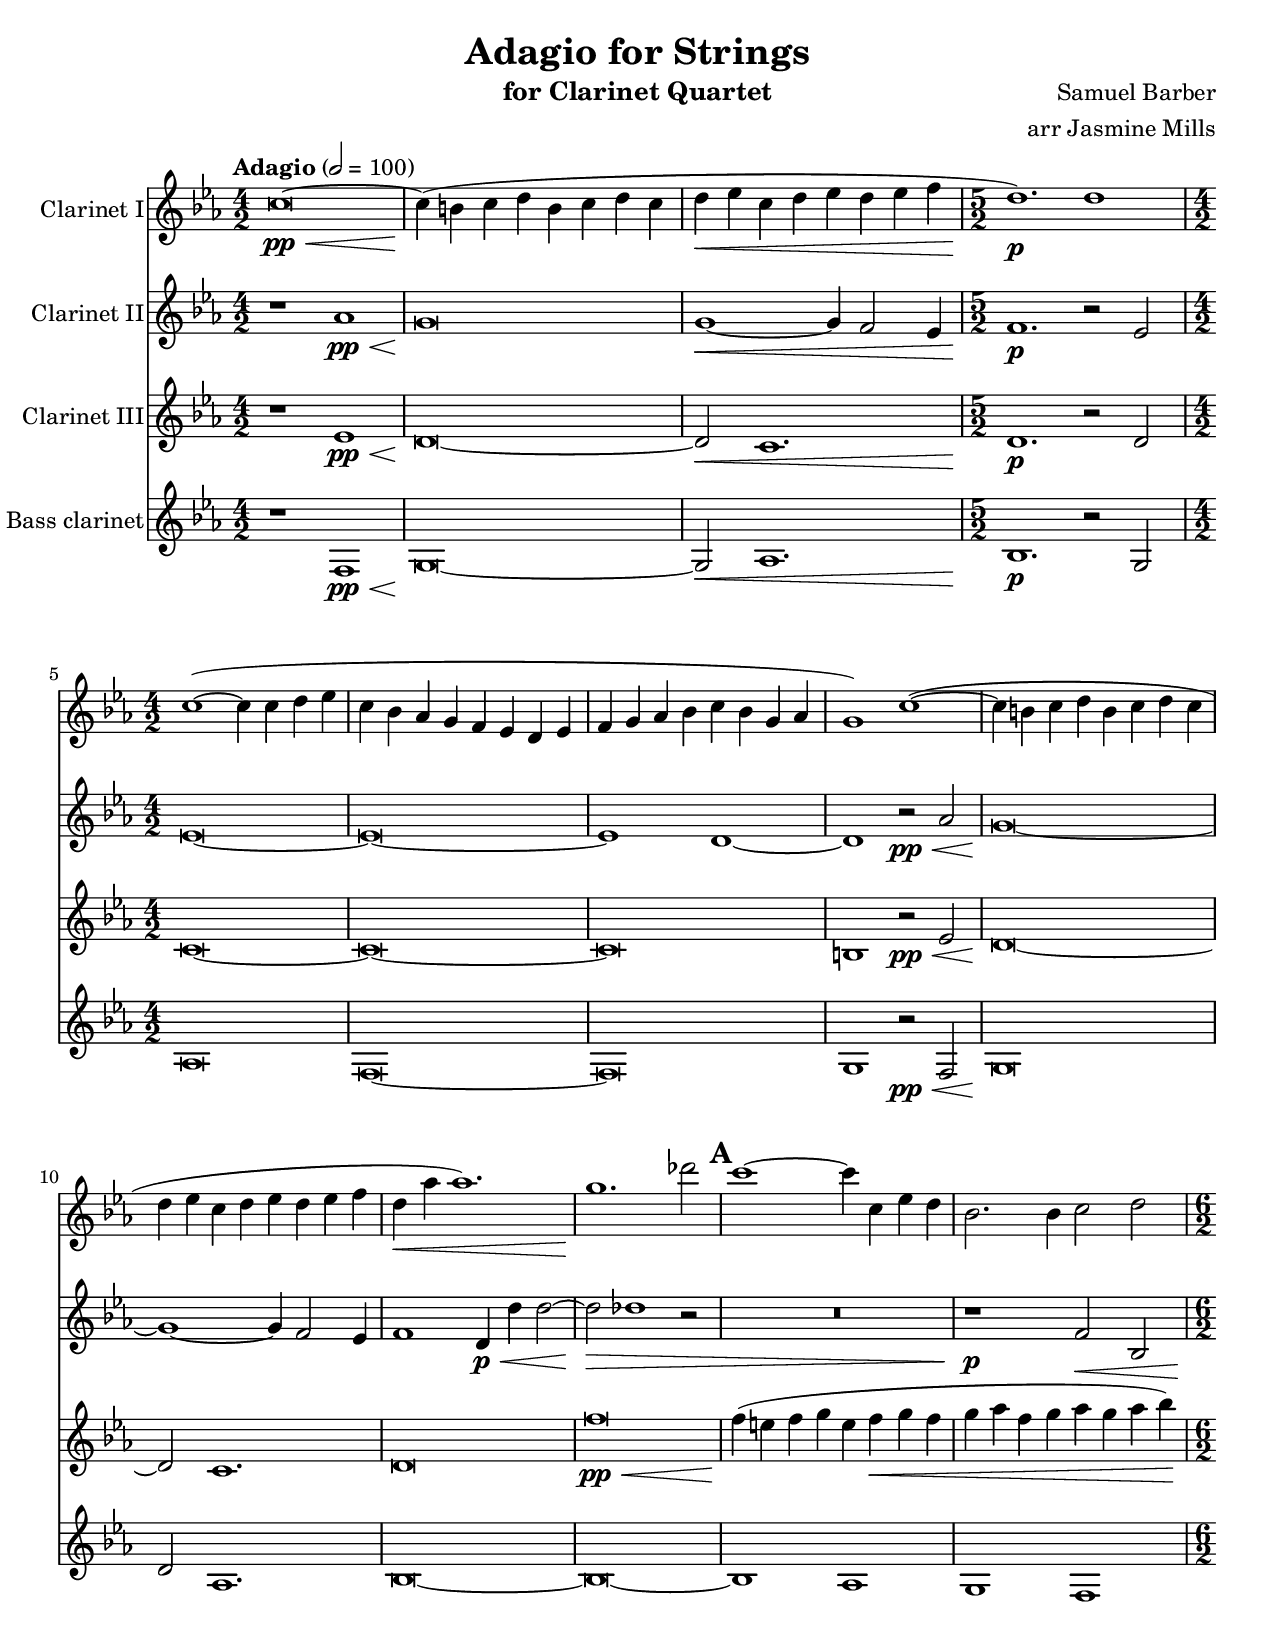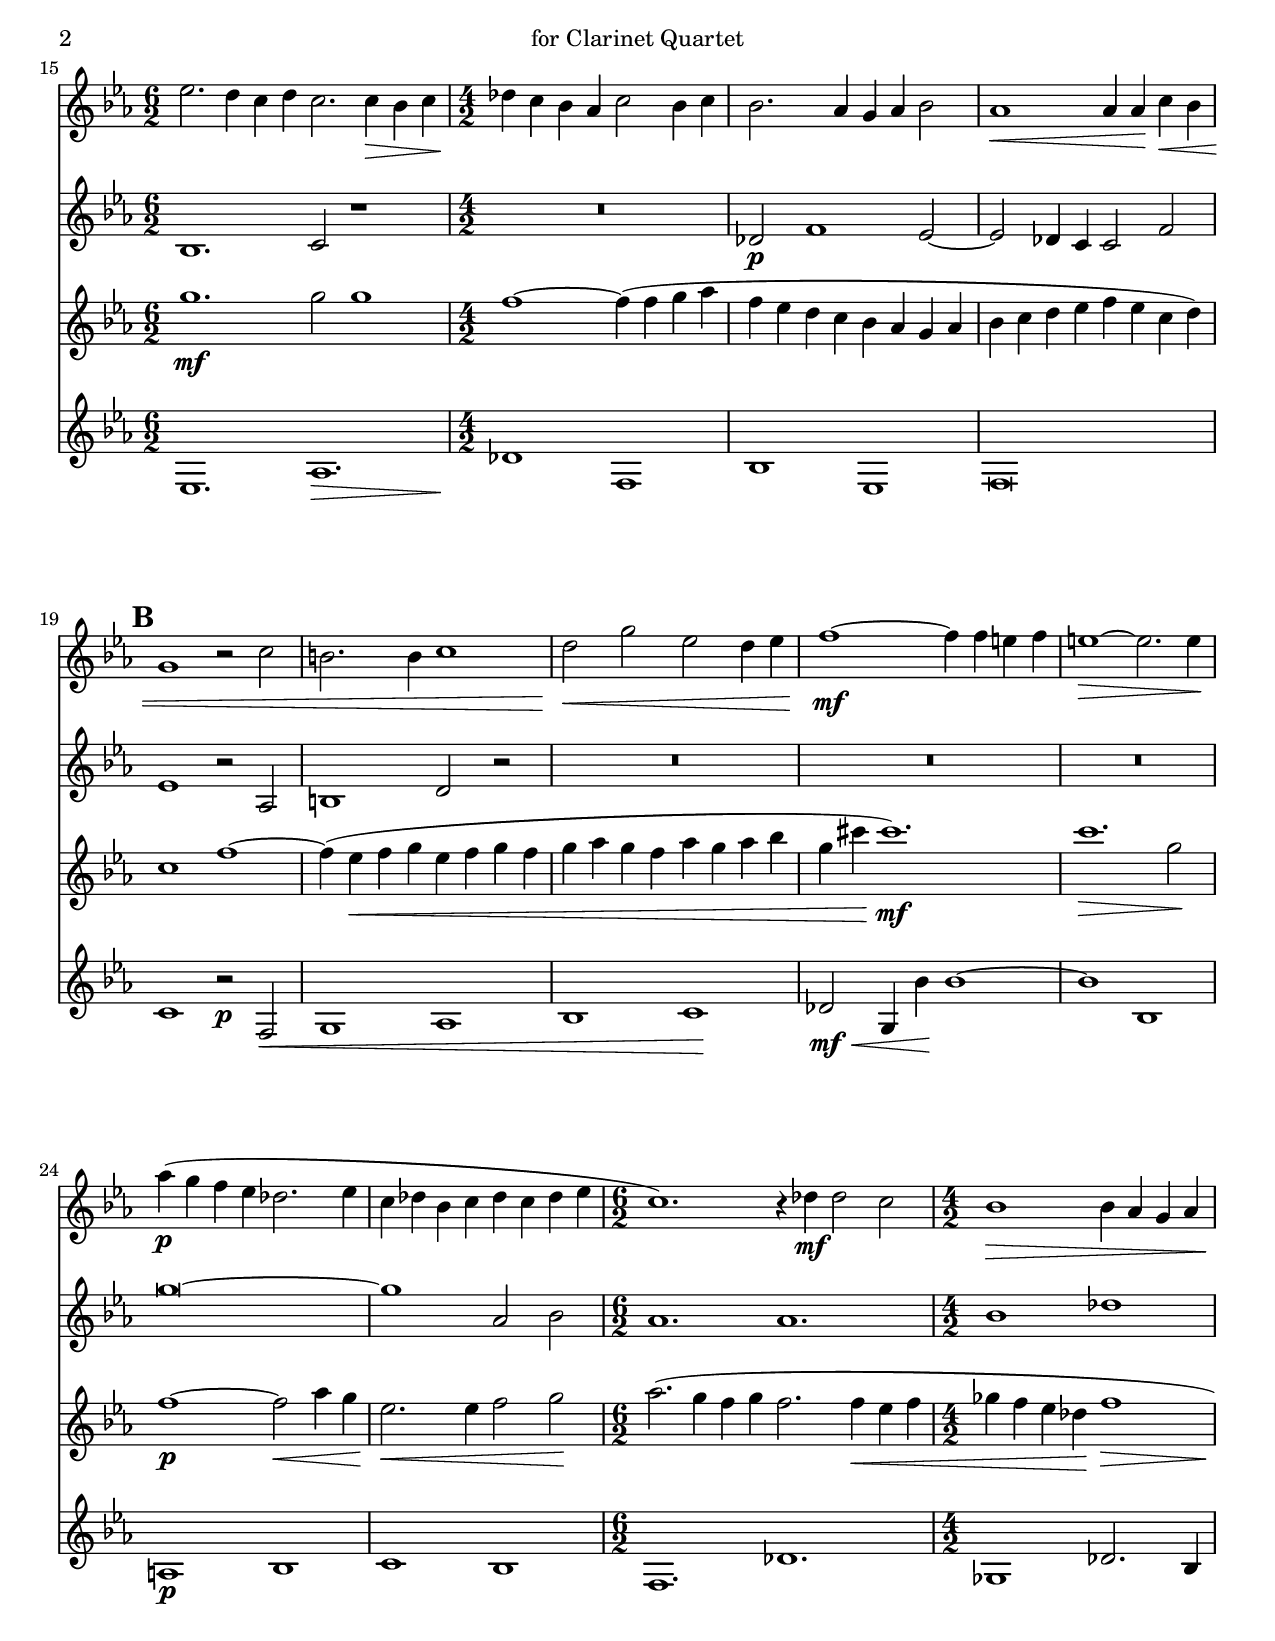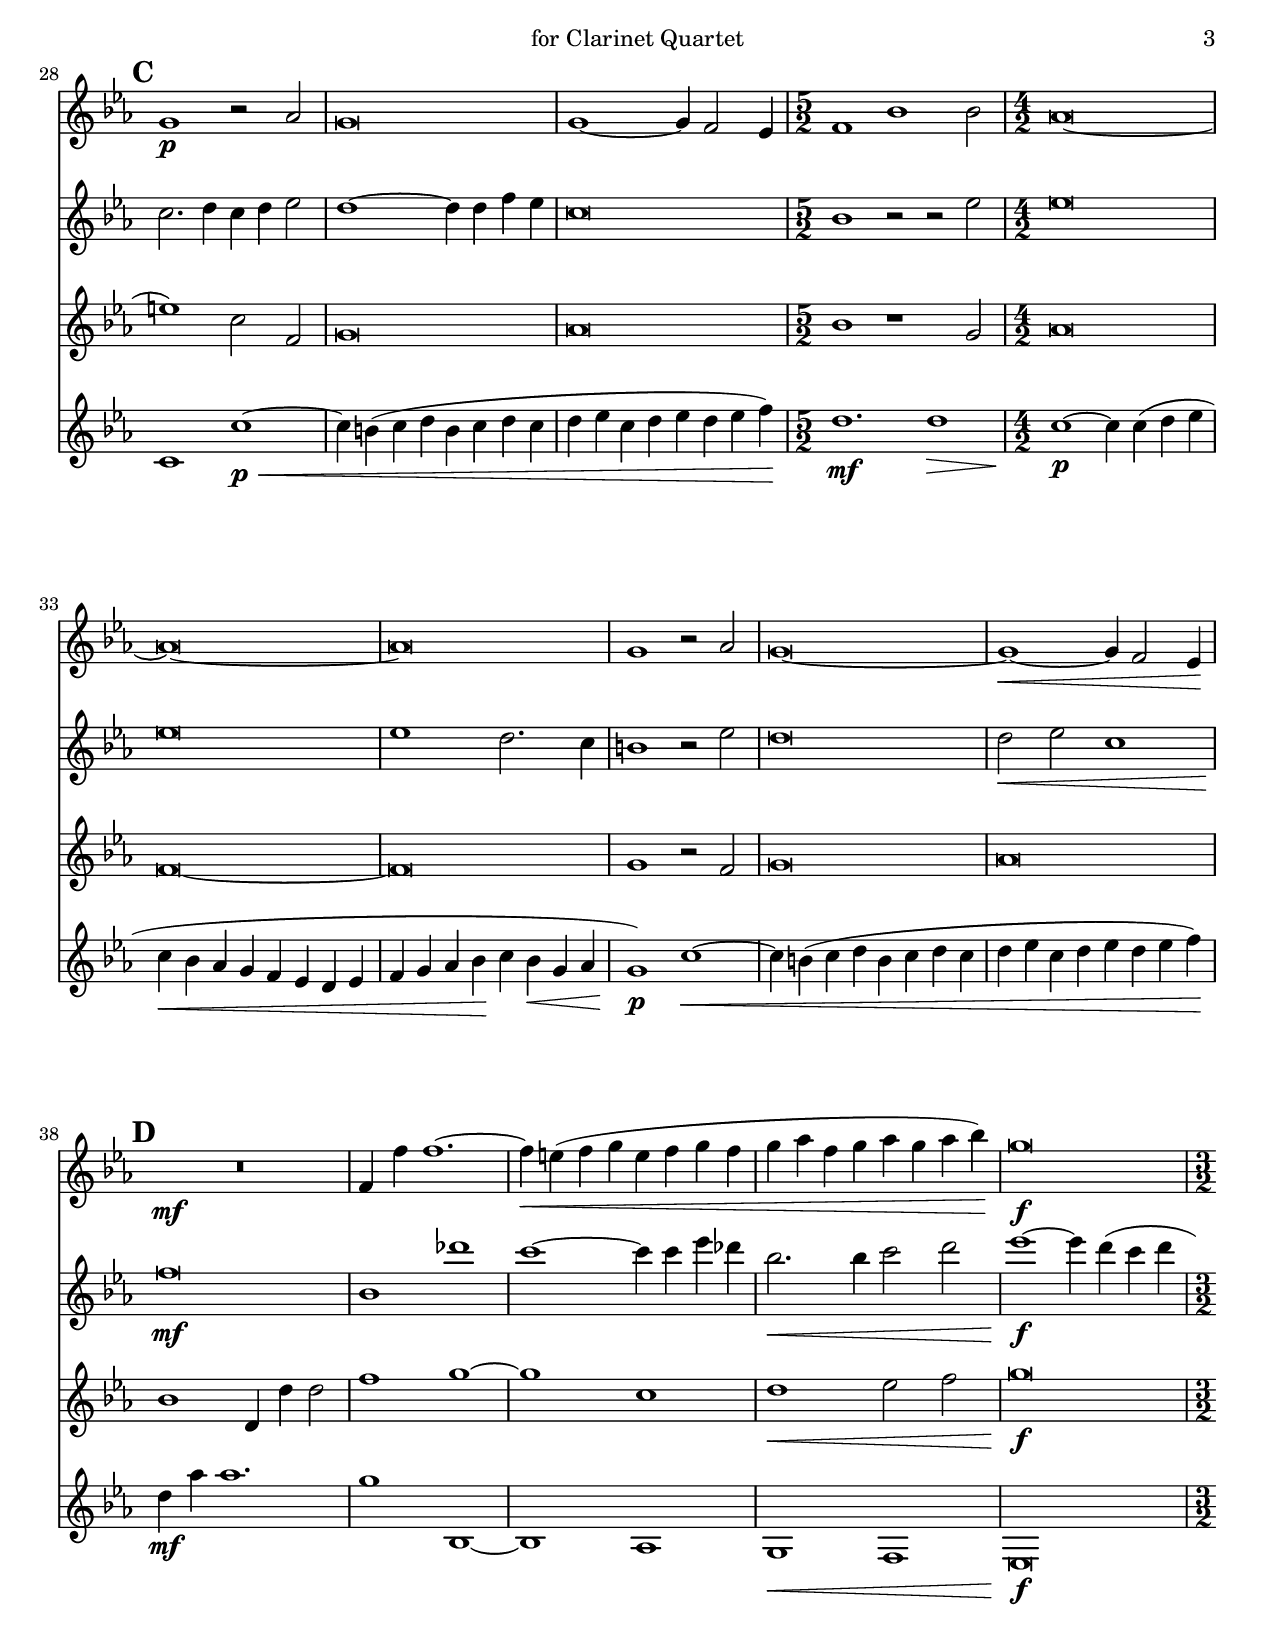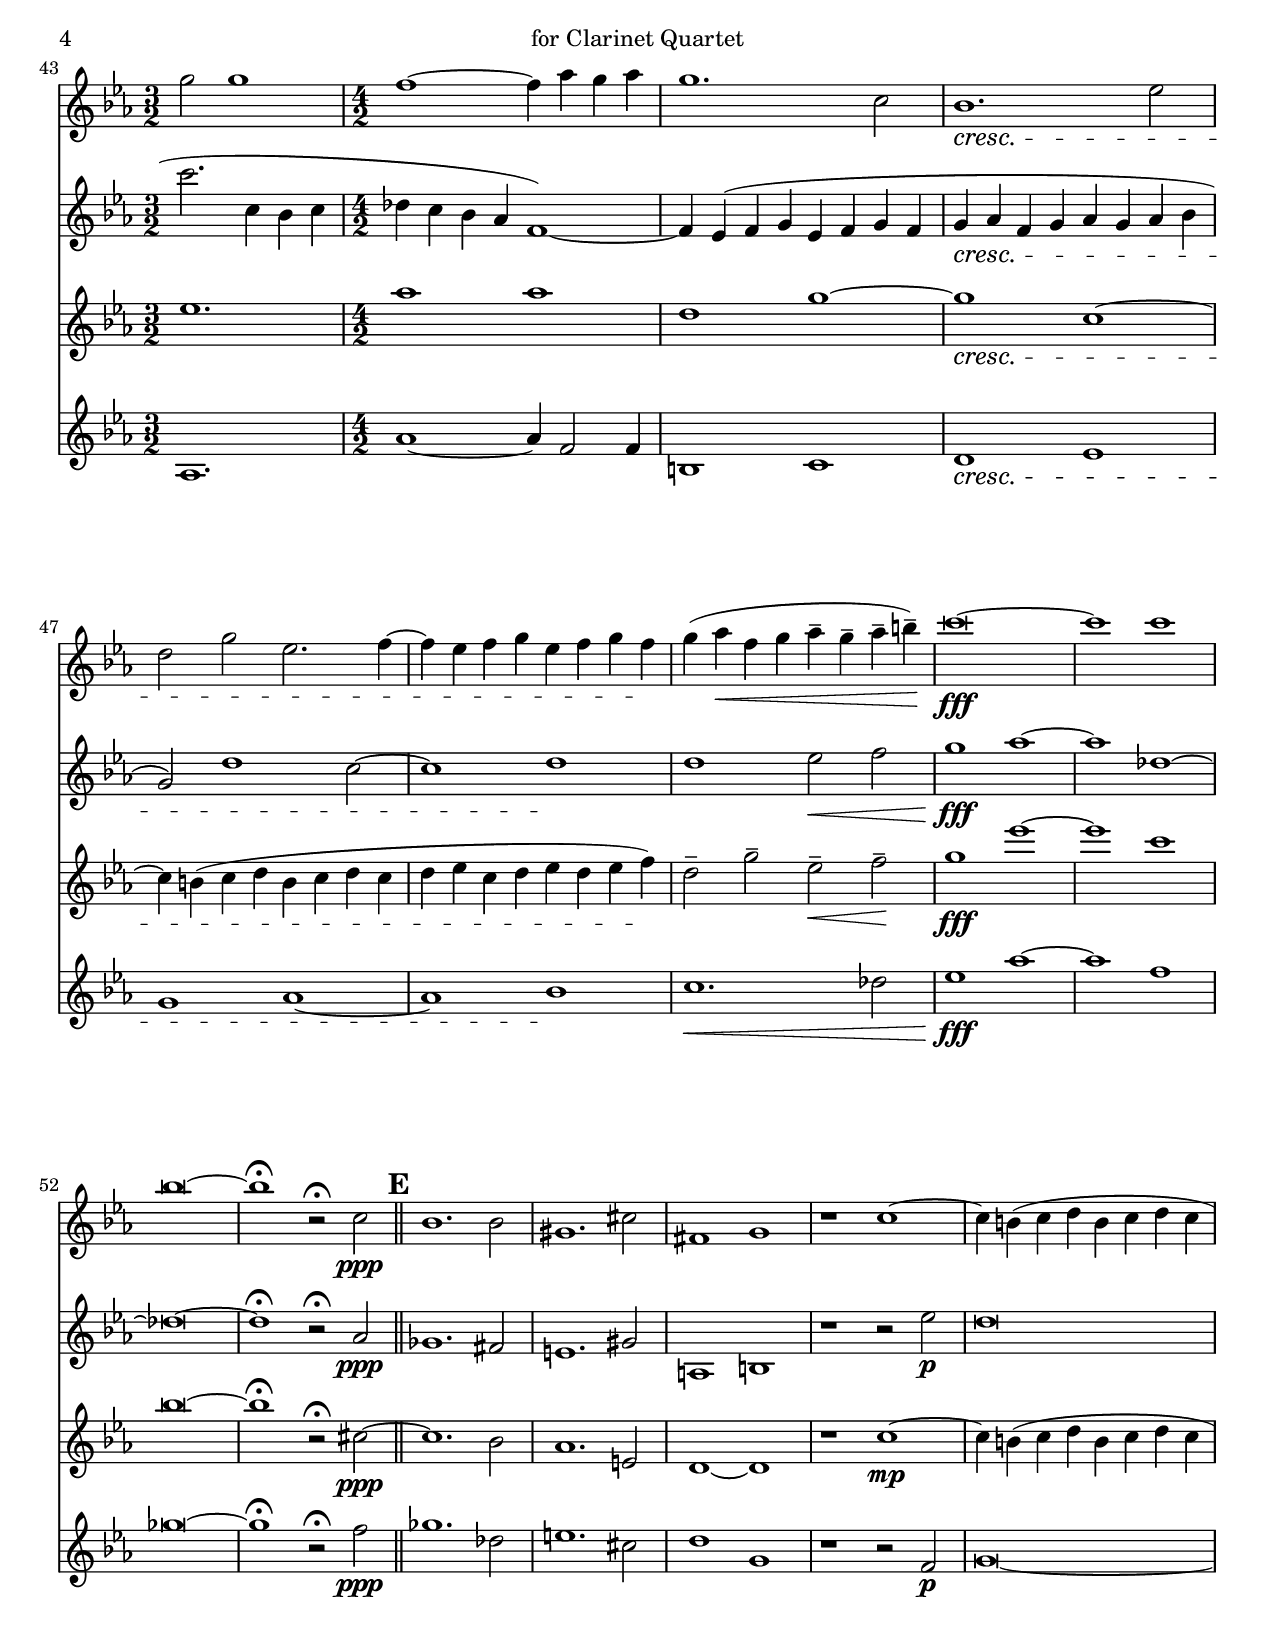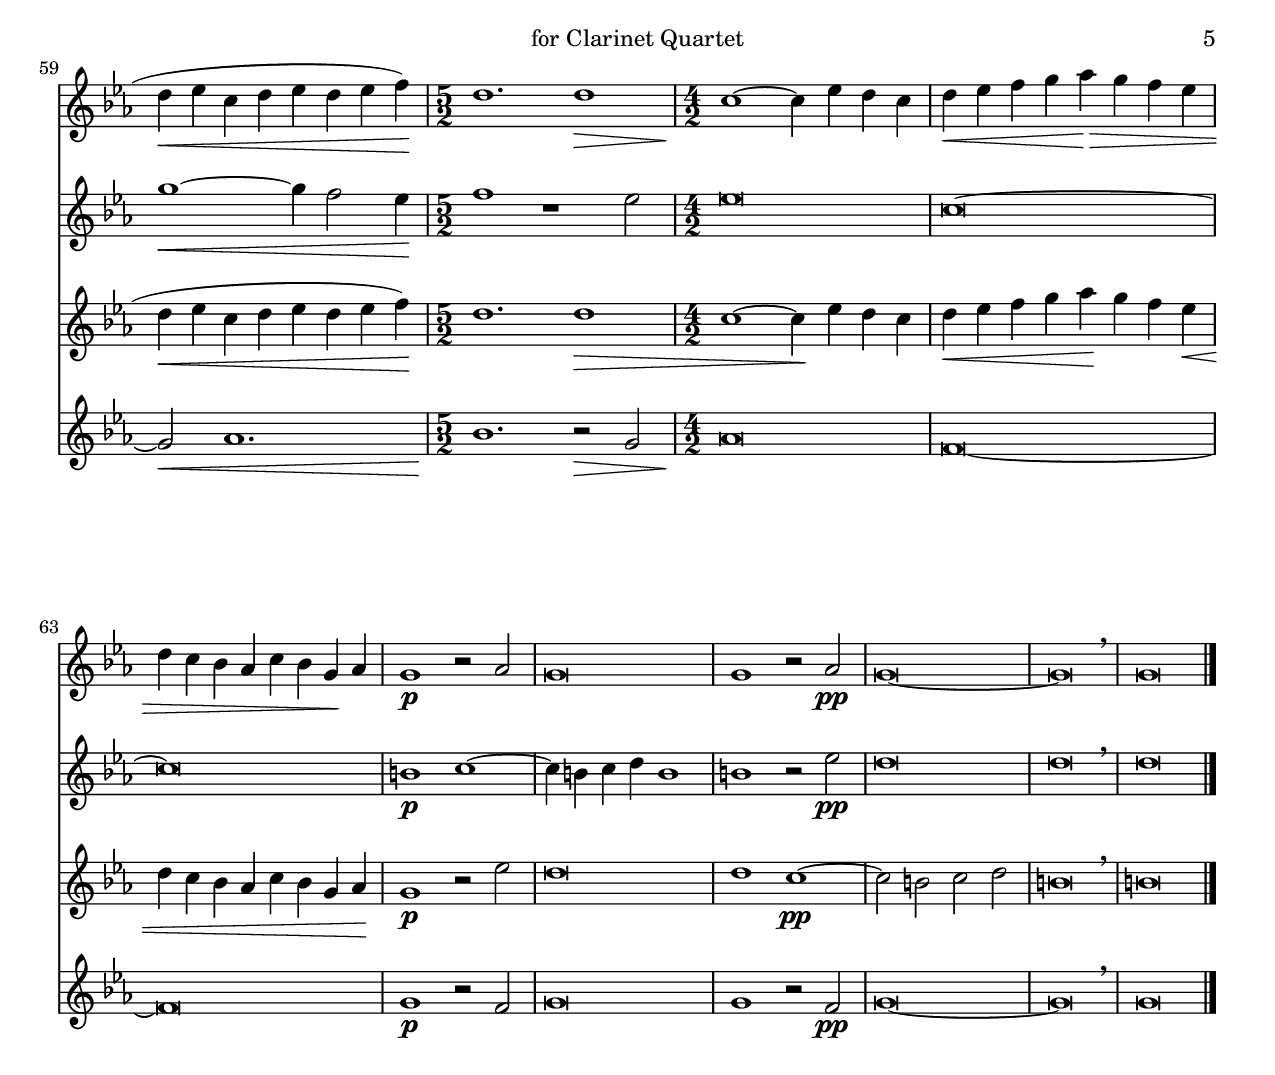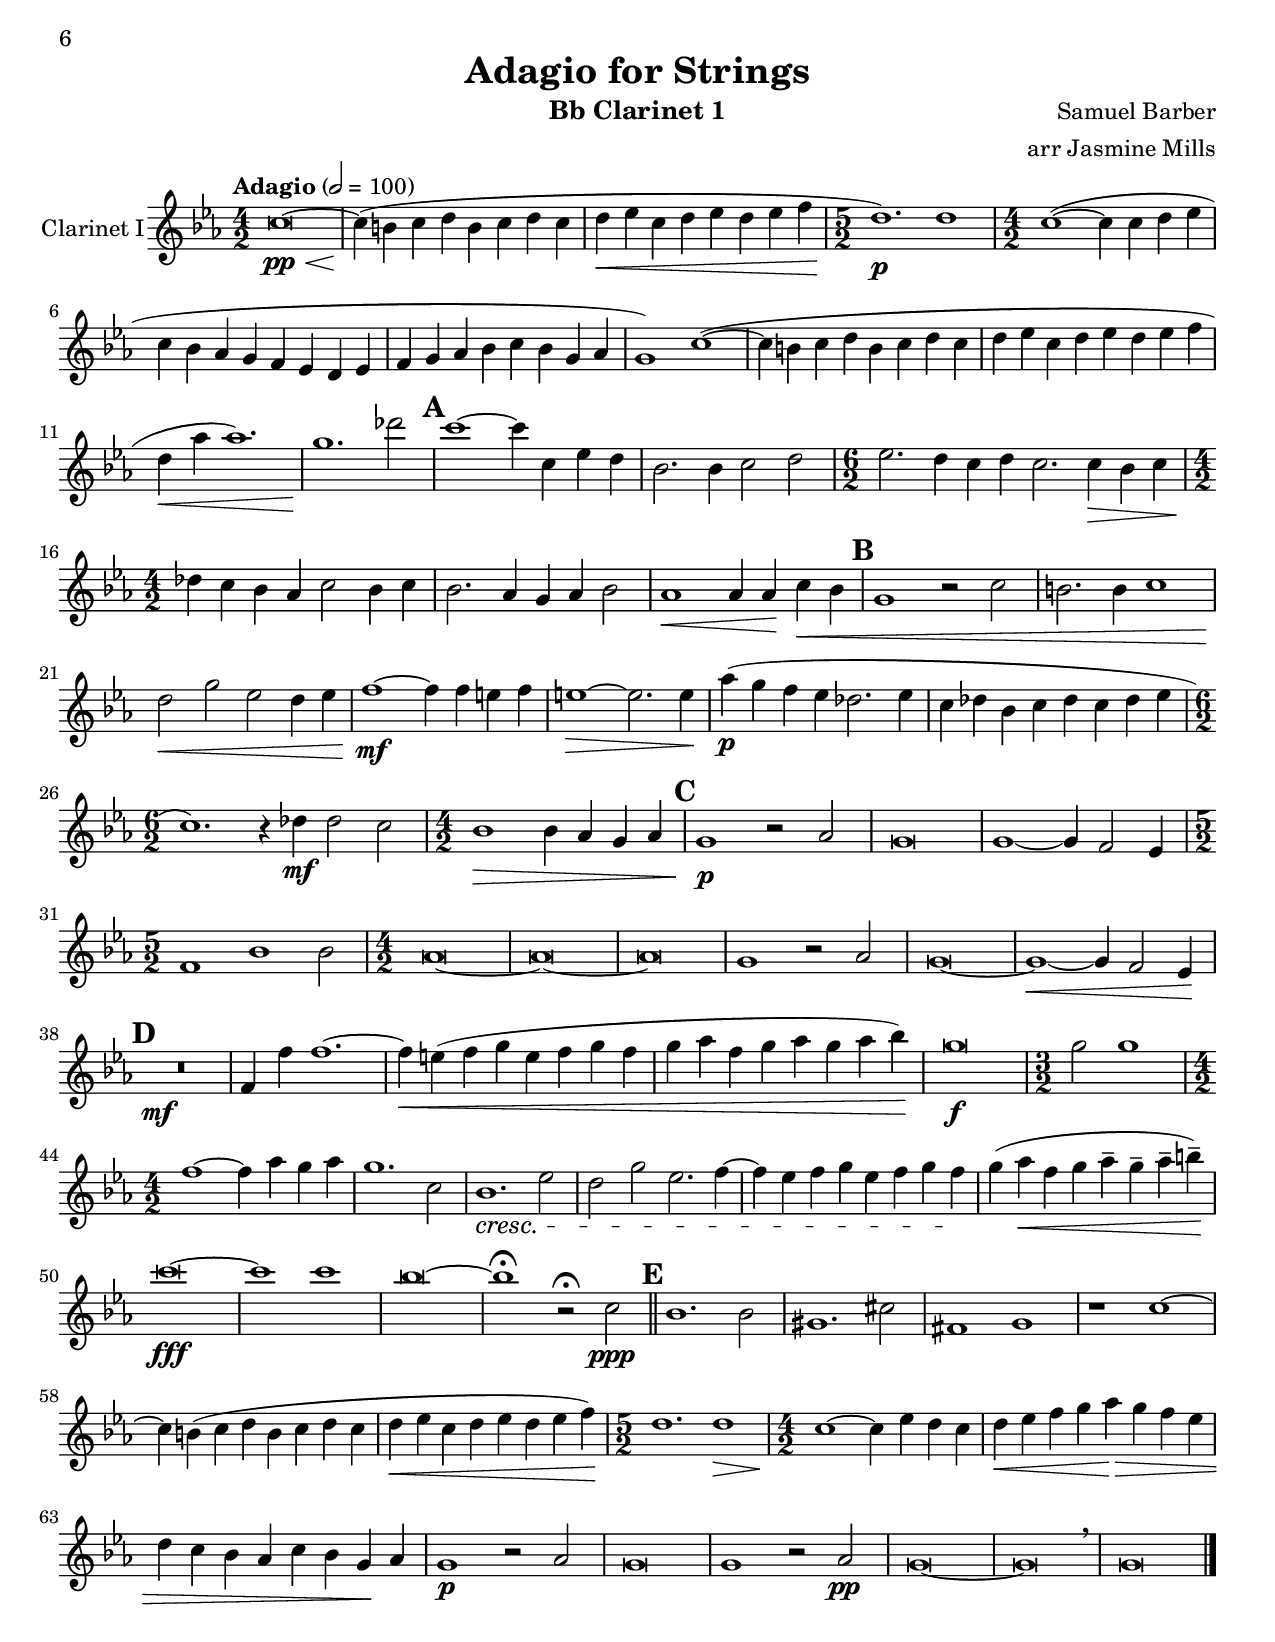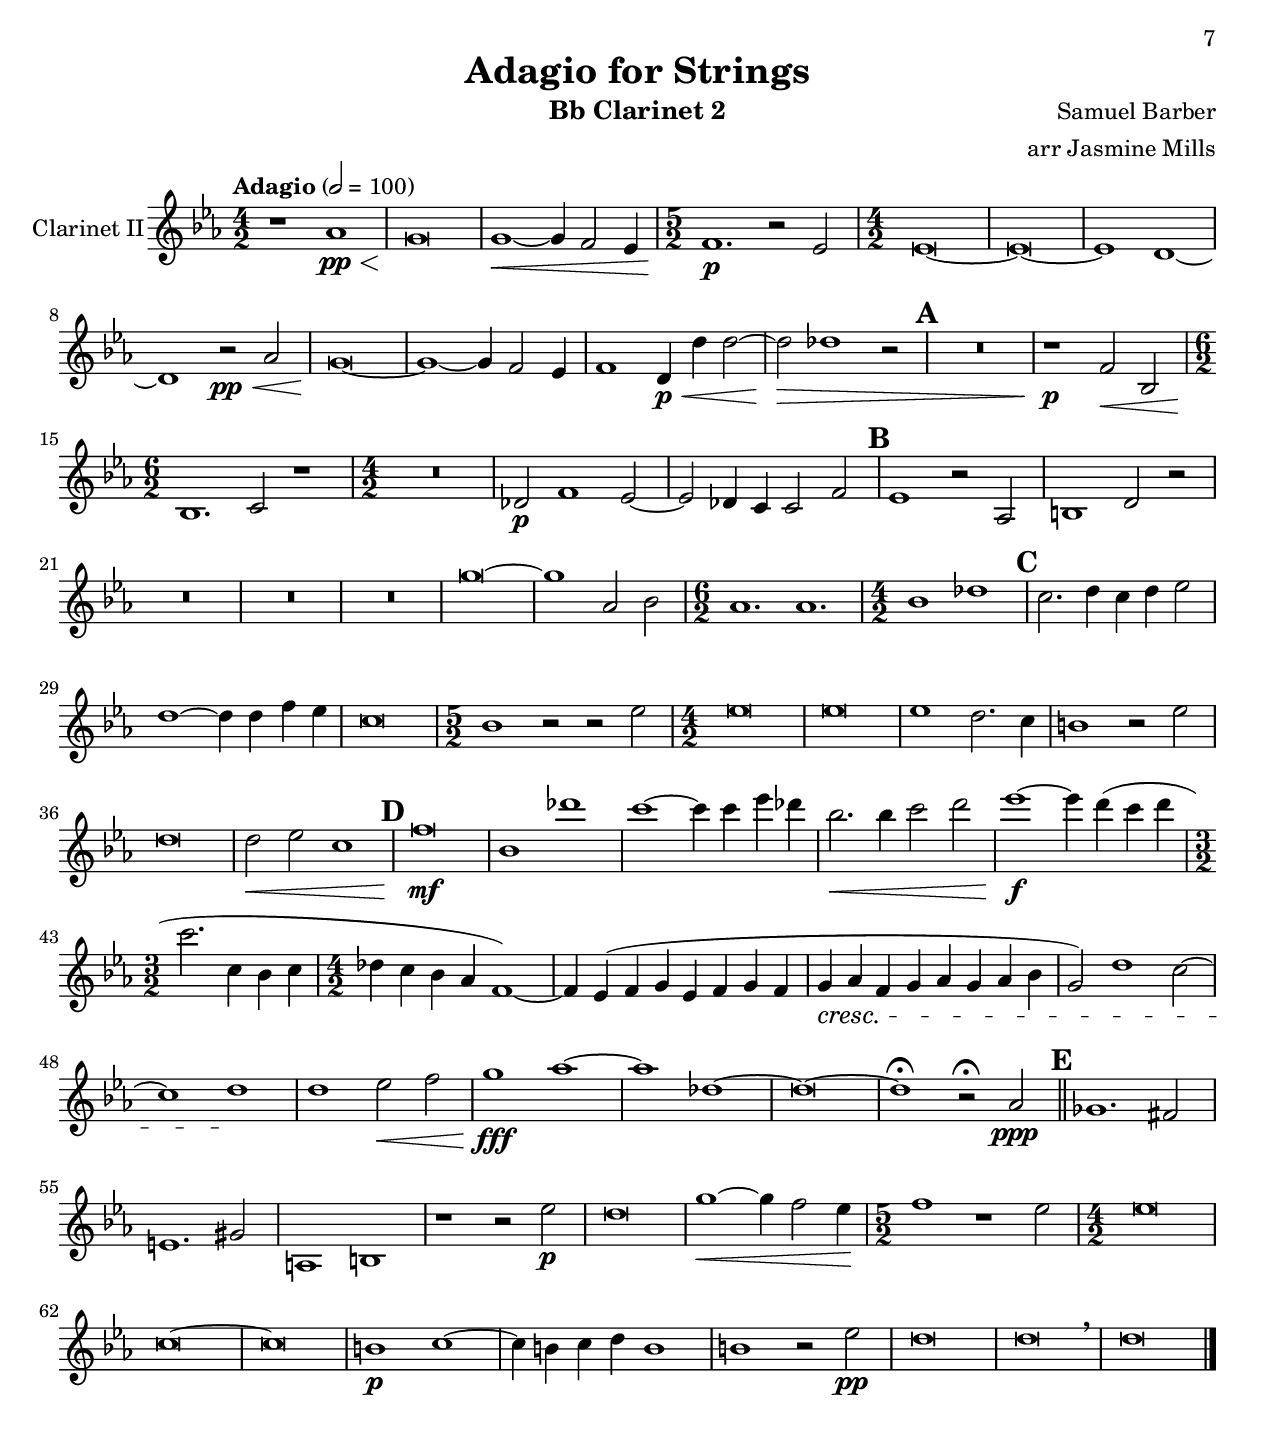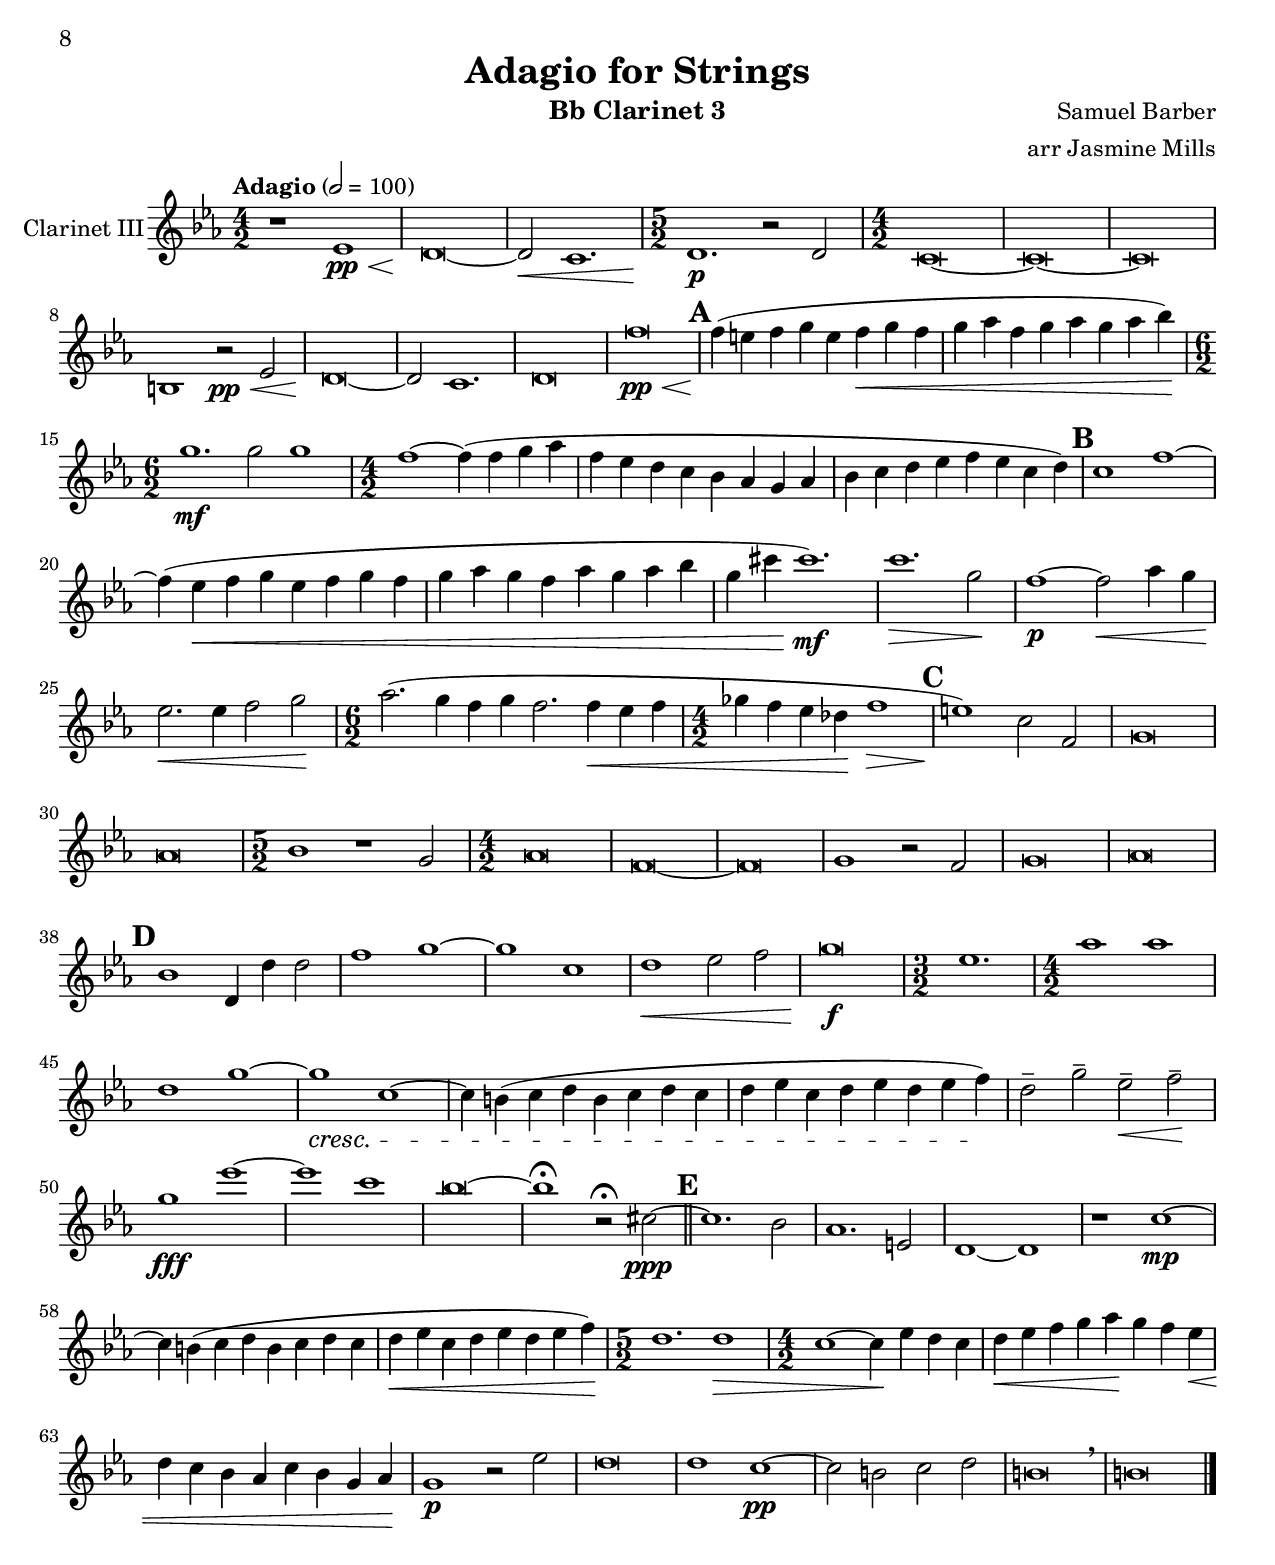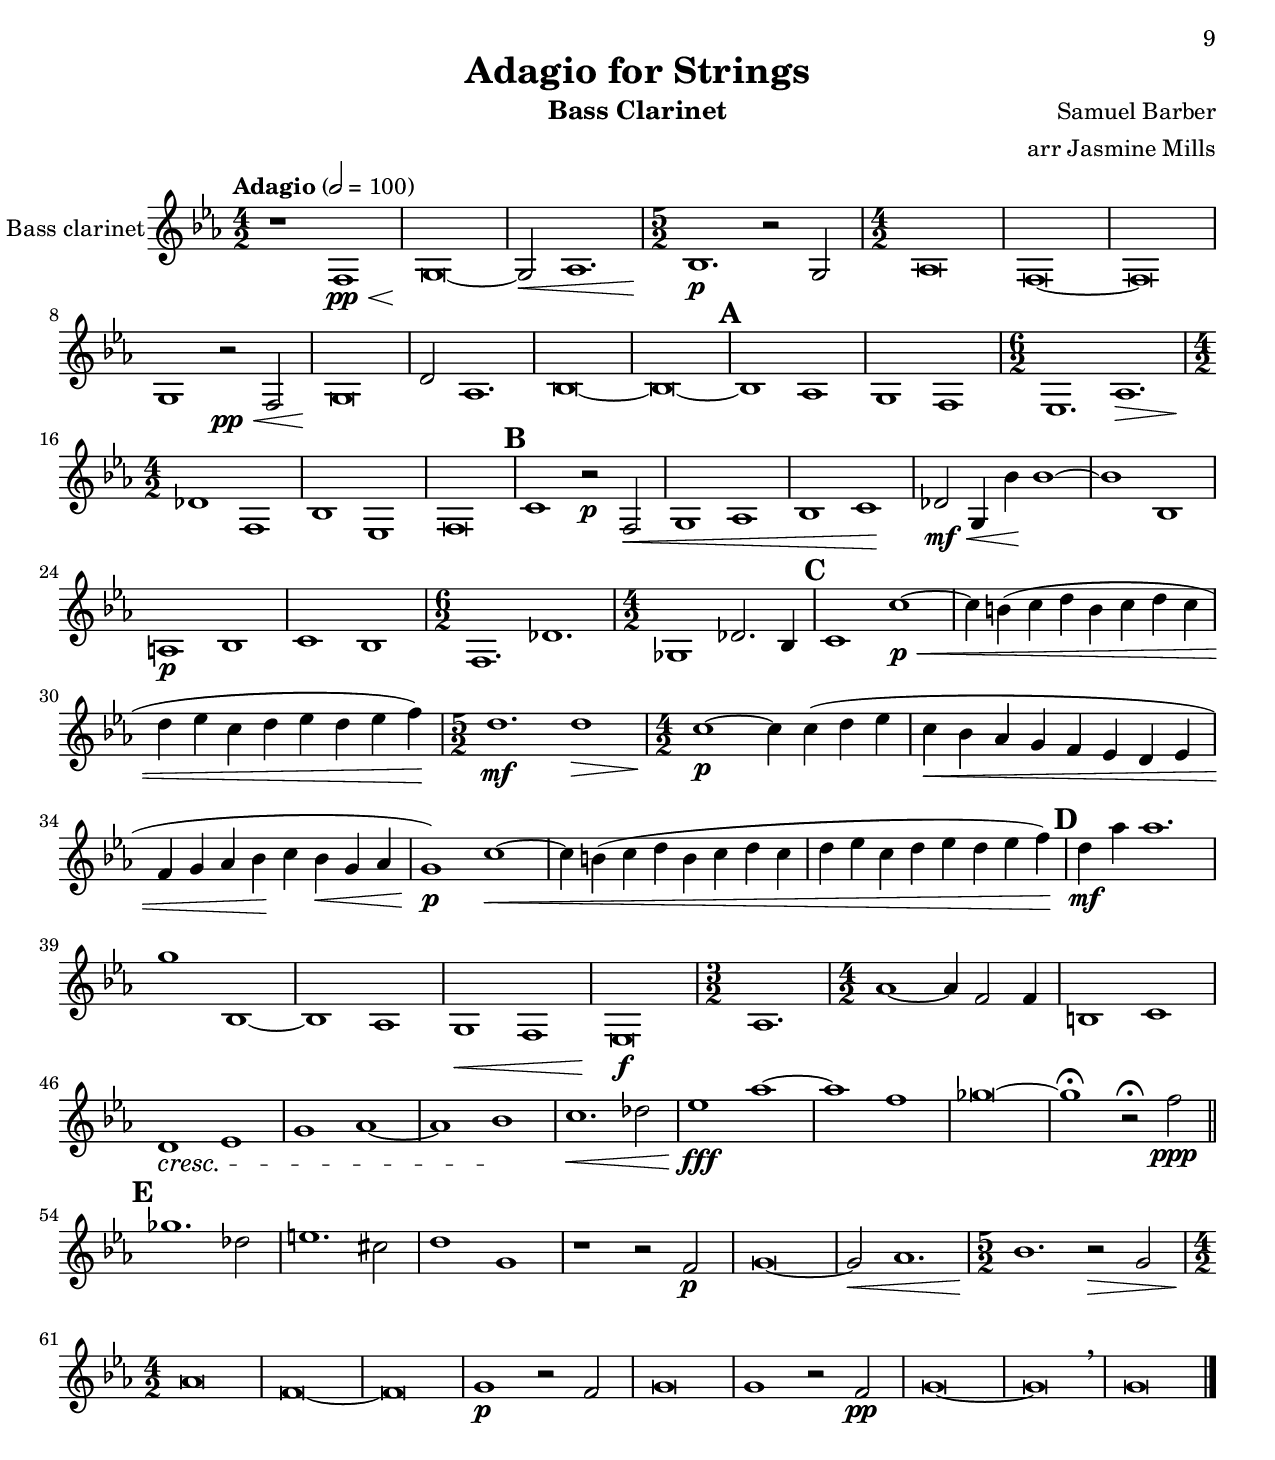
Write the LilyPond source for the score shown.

\version "2.16.0"
\include "english.ly"

\paper {
  #(set-paper-size "letter")
}

global = {
  \time 4/2
  \tempo "Adagio" 2=100
  \set Score.markFormatter = #format-mark-box-alphabet
}

scoreAClarinetI = \relative c'' {
    \global
    \key c \minor
    % Music follows here.
    c\breve~\pp\< |
    c4(\! b c d b c d c |
    d4\< ef c d ef d ef f |
    \time 5/2
    d1.)\!\p d1 |
    \time 4/2
    c1~(c4 c d ef |
    c bf af g f ef d ef |
    f g af bf c bf g af |
    g1) c~( |
    c4 b c d b c d c |

    % Page 2

    d4 ef c d ef d ef f |
    d4\< af' af1.) |
    g1.\! df'2 |
    % A
    \mark \default
    c1~c4 c, ef d |
    bf2. bf4 c2 d2 |
    
    \time 6/2
    ef2. d4 c d c2. c4\> bf c |
    \time 4/2
    df4\! c bf af c2 bf4 c |
    bf2. af4 g af bf2 |
    af1\< af4 af\! c\< bf |
    
    % B
    \mark \default
    g1 r2 c2 |
    b2. b4 c1 |
    d2\< g ef d4 ef |
    f1~\!\mf f4 f e f |
    e1~\>e2. e4\! |
    
    % Page 3
    
    af4\p( g f ef df2. ef4 |
    c4 df bf c df c df ef |
    \time 6/2
    c1.) r4 df4\mf df2 c2 |
    
    \time 4/2
    bf1\> bf4 af g af |
    % Bar C
    \mark \default
    g1\!\p r2 af2 |
    g\breve |
    g1~g4 f2 ef4 |
    
    \time 5/2
    f1 bf1 bf2 |
    \time 4/2
    af\breve~ |
    af\breve~ |
    af\breve |
    g1 r2 af |
    
    % Page 4
    g\breve~ |
    g1~\< g4 f2 ef4\! |
    \mark \default
    R\breve\mf |
    f4 f'4 f1.~ |
    f4\< e( f g e f g f |
    
    g4 af f g af g af bf)\! |
    g\breve\f |
    \time 3/2
    g2 g1 |
    \time 4/2
    f1~f4 af g af |
    g1. c,2 |
    bf1. \cresc ef2 |
    d2 g ef2. f4~ |
    f4 ef f g ef f g f\! |
    
    % Page 5
    
    g4( af\< f g af-- g-- af-- b--)\! |
    c\breve~\fff |
    c1 c1 |
    bf\breve~ |
    bf1\fermata r2\fermata c,2\ppp \bar "||" |
    \mark \default
    bf1. bf2 |
    gs1. cs2 |
    fs,1 g1 |
    
    r1 c1~ |
    c4 b( c d b c d c |
    d4\< ef c d ef d ef f)\! |
    \time 5/2
    d1. d1\> |
    \time 4/2
    c1~\! c4 ef d c |
    
    d4\< ef f g af\!\> g f ef |
    d c bf af c bf g\! af |
    g1\p r2 af2 |
    g\breve |
    g1 r2 af2\pp |
    g\breve~ |
    
    % Page 6
    
    g\breve \breathe |
    g\breve \bar "|."
}


scoreAClarinetII = \relative c'' {
    \global
    \key g \minor
    % Music follows here.
    r1 ef1\pp\< |
    d\breve\! |
    d1~\< d4 c2 bf4 |
    \time 5/2
    c1.\!\p r2 bf2 |
    \time 4/2
    bf\breve~ |
    bf\breve~ |
    bf1 a1~ |
    a1 r2 \pp\< ef'2 |
    d\breve~\! |
    
    % Page 2
    
    d1~d4 c2 bf4 |
    c1 a4\p\< a' a2~ |
    a2\!\> af1 r2 |
    \mark \default
    R\breve |
    r1\p c,2\< f,2 |

    \time 6/2    
    f1.\! g2 r1 |
    \time 4/2
    R\breve |
    af2\p c1 bf2~ |
    bf2 af4 g g2 c |
    
    \mark \default
    bf1 r2 ef,2 |
    fs1 a2 r2 |
    R\breve |
    R\breve |
    R\breve |
    
    % Page 3

    d'\breve~ |
    d1 ef,2 f |
    \time 6/2
    ef1. ef1. |
    
    \time 4/2
    f1 af1 |
    \mark \default
    g2. a4 g a bf2 |
    a1~ a4 a c bf |
    g\breve
    
    \time 5/2
    f1 r2 r2 bf2 |
    \time 4/2
    bf\breve |
    bf\breve |
    bf1 a2. g4 |
    fs1 r2 bf2 |
    
    % Page 4
    
    a\breve |
    a2\< bf g1 |
    \mark \default
    c\breve\!\mf |
    f,1 af'1 |
    g1~ g4 g bf af |
    
    f2.\< f4 g2 a2 |
    bf1~\!\f bf4 a( g a |
    \time 3/2
    g2. g,4 f g |
    \time 4/2
    af4 g f ef c1~) |
    
    c4 bf( c d bf c d c |
    d4\cresc ef c d ef d ef f |
    d2) a'1 g2~ |
    g1 a1\! |
    
    % Page 5
    
    a1 bf2\< c |
    d1\!\fff ef1~ |
    ef1 af,1~ |
    af\breve~ |
    af1\fermata r2\fermata ef2\ppp \bar "||" |
    \mark \default
    df1. cs2 |
    b1. ds2 |
    e,1 fs1 |
    
    r1 r2 bf'2\p |
    a\breve |
    d1~\< d4 c2 bf4\! |
    \time 5/2
    c1 r1 bf2 |
    \time 4/2
    bf\breve |
    
    g\breve~ |
    g\breve |
    fs1\p g~ |
    g4 fs g a fs1 |
    fs1 r2 bf\pp |
    a\breve |
    
    % Page 6
    a\breve \breathe |
    a\breve \bar "|."
    
}


scoreAClarinetIII = \relative c' {
    \global
    \key c \minor
    % Music follows here.
    r1 ef1\pp\< |
    d\breve~\! |
    d2\< c1. |
    \time 5/2
    d1.\!\p r2 d2 |
    \time 4/2
    c\breve~ |
    c\breve~ |
    c\breve |
    b1 r2 \pp\< ef2 |
    d\breve~\! |

    % Page 2
    
    d2 c1. |
    d\breve |
    f'\breve\pp\< |
    
    % Bar A
    \mark \default
    f4\!( e f g e f\< g f |
    g4 af f g af g af bf)\! |
    \time 6/2
    g1.\mf g2 g1 |
    \time 4/2
    f1~ f4( f g af |
    f ef d c bf af g af |
    bf c d ef f ef c d) |
    
    %  Bar B
    \mark \default
    c1 f1~ |
    f4( ef\< f g ef f g f |
    g4 af g f af g af bf |
    g4 cs cs1.)\!\mf |
    c1.\> g2\! |
    
    % Page 3
    f1~\p f2\< af4 g |
    ef2.\!\< ef4 f2 g2\! |
    \time 6/2
    af2.( g4 f g f2. f4\< ef f |
    
    \time 4/2
    gf4 f ef df\! f1\> |
    \mark \default
    e1)\! c2 f,2 |
    g\breve |
    af\breve |
    
    \time 5/2
    bf1 r1 g2 |
    \time 4/2
    af\breve |
    f\breve~ |
    f\breve |
    g1 r2 f2 |
    
    % Page 4

    g\breve |
    af \breve |
    \mark \default
    bf1 d,4 d'4 d2 |
    f1 g1~ |
    g1 c,1 |
    
    d1\< ef2 f2 |
    g\breve\!\f |
    \time 3/2
    ef1. |
    \time 4/2
    af1 af1 |
   
    d,1 g1~ |
    g1\cresc c,1~ |
    c4 b( c d b c d c |
    d4 ef c d ef d ef f)\! |
    
    % Page 5

    d2-- g-- ef--\< f--\! |
    g1\fff ef'~ |
    ef1 c1 |
    bf\breve~ |
    bf1\fermata r2\fermata cs,2~\ppp \bar "||" |
    \mark \default
    cs1. bf2 |
    af1. e2 |
    d1~d1 |

    r1 c'1~\mp |
    c4 b( c d b c d c |
    d4\< ef c d ef d ef f)\! |
    \time 5/2
    d1. d1\> |
    \time 4/2
    c1~c4\! ef d c |
    
    d4\< ef f g af\! g f ef\< |
    d c bf af c bf g af\! |
    g1\p r2 ef'2 |
    d\breve |
    d1 c1~\pp |
    c2 b c d |
    b\breve \breathe |
    b\breve \bar "|."
}


scoreABassClarinet = \relative c' {
    \global
    \key g \minor
    % Music follows here.
    r1 c1\pp\< |
    d\breve~\! |
    d2\< ef1. |
    \time 5/2
    f1.\!\p r2 d2 |
    \time 4/2
    ef\breve |
    c\breve~ |
    c\breve |
    d1 r2 \pp \< c2 |
    d\breve\! |

    % Page 2
    
    a'2 ef1. |
    f\breve~ |
    f\breve~ |
    \mark \default
    f1 ef1 |
    d1 c1 |
    
    \time 6/2
    bf1. ef1.\> |
    \time 4/2
    af1\! c,1 |
    f1 bf,1 |
    c\breve |
    
    \mark \default
    g'1 r2\p c,2\< |
    d1 ef1 |
    f1 g1\! |
    af2\mf\< d,4 f'4\! f1~ |
    f1 f,1 |
    
    % Page 3
    
    e1\p f |
    g1 f1 |
    \time 6/2
    c1. af'1. |
    \time 4/2
    df,1 af'2. f4 |
    \mark \default
    g1 g'1~\p\< |
    g4 fs( g a fs g a g |
    a4 bf g a bf a bf c)\! |
    
    \time 5/2
    a1.\mf a1\> |
    \time 4/2
    g1~\!\p g4 g( a bf |
    g4\< f ef d c bf a bf |
    c4 d ef f\! g f\< d ef |
    d1)\p g1~\< |
    
    % Page 4
    g4 fs( g a fs g a g |
    a4 bf g a bf a bf c)\! |
    \mark \default
    a\mf ef'4 ef1. |
    d1 f,,1~ |
    f1 ef1 |
    
    d1\< c1 |
    bf\breve\!\f |
    \time 3/2
    ef1. |
    \time 4/2
    ef'1~ ef4 c2 c4 |
    
    fs,1 g |
    a1\cresc bf |
    d1 ef~ |
    ef1 f\! |
    
    % Page 5
    
    g1.\< af2 |
    bf1\!\fff ef1~ |
    ef1 c1 |
    df\breve~ |
    df1\fermata r2\fermata c2\ppp \bar "||" |
    \mark \default
    df1. af2 |
    b1. gs2 |
    a1 d,1 |
    
    r1 r2 c2\p |
    d\breve~ |
    d2\< ef1. |
    \time 5/2
    f1.\! r2\> d2 |
    \time 4/2
    ef\breve\! |
    
    c\breve~ |
    c\breve |
    d1\p r2 c2 |
    d\breve |
    d1 r2 c2\pp |
    d\breve~ |
    
    % Page 6
    d\breve \breathe |
    d\breve \bar "|."
}


scoreAClarinetIPart = \new Staff \with {
  instrumentName = "Clarinet I"
  midiInstrument = "clarinet"
} \transpose bf bf \scoreAClarinetI

scoreAClarinetIIPart = \new Staff \with {
  instrumentName = "Clarinet II"
  midiInstrument = "clarinet"
} \transpose bf ef \scoreAClarinetII

scoreAClarinetIIIPart = \new Staff \with {
  instrumentName = "Clarinet III"
  midiInstrument = "clarinet"
} \transpose bf bf \scoreAClarinetIII

scoreABassClarinetPart = \new Staff \with {
  instrumentName = "Bass clarinet"
  midiInstrument = "clarinet"
} \transpose bf ef \scoreABassClarinet

xtitle = "Adagio for Strings"
xcomposer = "Samuel Barber"
xarranger = "arr Jasmine Mills"


\bookpart { 
    \header {
      title = \xtitle
      instrument = "for Clarinet Quartet"
      composer = \xcomposer
      arranger = \xarranger
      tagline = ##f
    }
    
    \score {
      <<
        \scoreAClarinetIPart
        \scoreAClarinetIIPart
        \scoreAClarinetIIIPart
        \scoreABassClarinetPart
      >>
      \layout { }
      \midi { }
    }
}

\paper {
    raggied-bottom = ##t
}

\bookpart {
   \header {
      title = \xtitle
      composer = \xcomposer
      arranger = \xarranger
      instrument = "Bb Clarinet 1"
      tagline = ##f
    }
    \score { \scoreAClarinetIPart }
}


\bookpart {
   \header {
      title = \xtitle
      composer = \xcomposer
      arranger = \xarranger
      instrument = "Bb Clarinet 2"
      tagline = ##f
    }
    \score { \scoreAClarinetIIPart }
}

\bookpart {
   \header {
      title = \xtitle
      composer = \xcomposer
      arranger = \xarranger
      instrument = "Bb Clarinet 3"
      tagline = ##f
    }
    \score { \scoreAClarinetIIIPart }
}

\bookpart {
   \header {
      title = \xtitle
      composer = \xcomposer
      arranger = \xarranger
      instrument = "Bass Clarinet"
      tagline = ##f
    }
    \score { \scoreABassClarinetPart }
}
